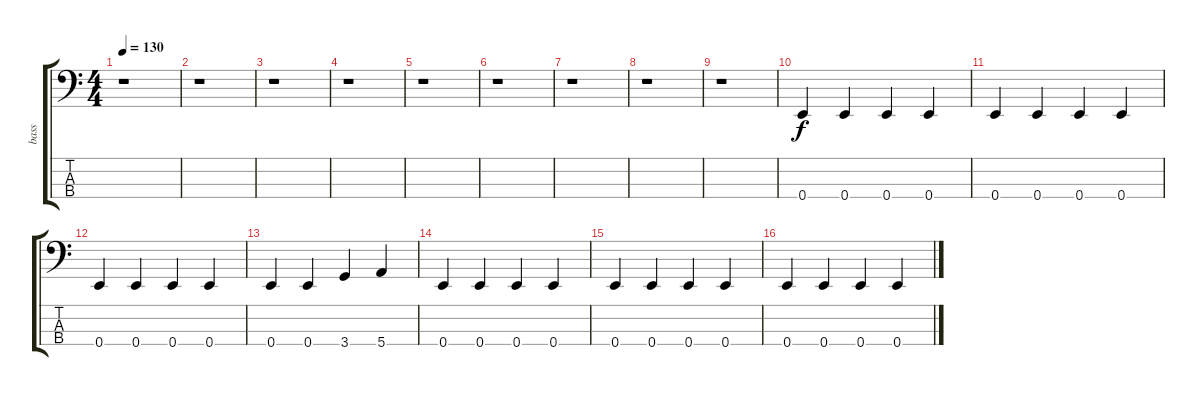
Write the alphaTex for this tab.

\track ("bass" "bass") {instrument electricbassfinger}
\staff {score tabs}
\tuning (G2 D2 A1 E1) {hide}
\ts (4 4)
\tempo 130
\clef f4
\ks c
r.1{dy f instrument electricbassfinger} |
r.1 |
r.1 |
r.1 |
r.1 |
r.1 |
r.1 |
r.1 |
r.1 |
0.4.4 0.4.4 0.4.4 0.4.4 |
0.4.4 0.4.4 0.4.4 0.4.4 |
0.4.4 0.4.4 0.4.4 0.4.4 |
0.4.4 0.4.4 3.4.4 5.4.4 |
0.4.4 0.4.4 0.4.4 0.4.4 |
0.4.4 0.4.4 0.4.4 0.4.4 |
0.4.4 0.4.4 0.4.4 0.4.4
